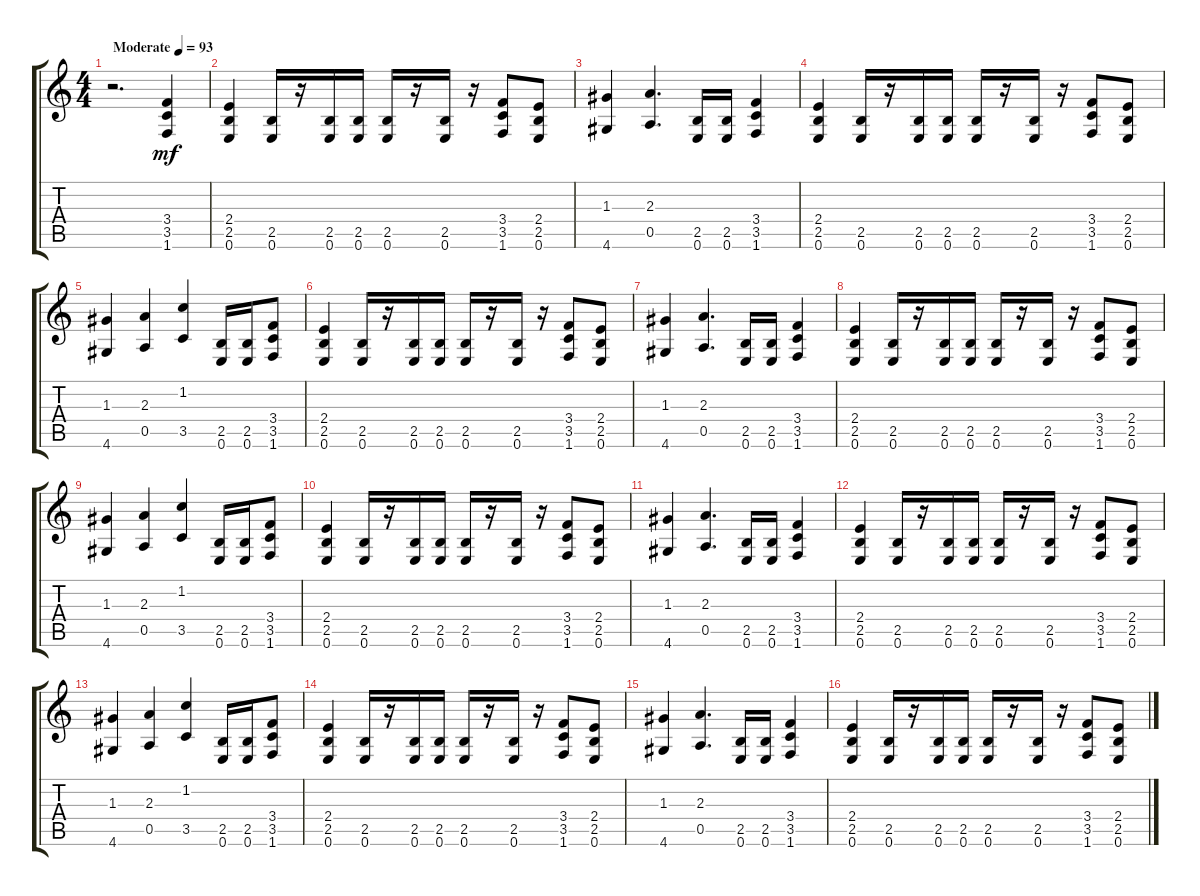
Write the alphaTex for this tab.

\track "" {instrument distortionguitar}
\staff {score tabs}
\tuning (E4 B3 G3 D3 A2 E2) {hide}
\ts (4 4)
\tempo (93 "Moderate")
\clef g2
\ks c
r.2{d dy mf instrument distortionguitar} (3.4 3.5 1.6).4 |
(2.4 2.5 0.6).4 (2.5 0.6).16 r.16 (2.5 0.6).16 (2.5 0.6).16 (2.5 0.6).16 r.16 (2.5 0.6).16 r.16 (3.4 3.5 1.6).8 (2.4 2.5 0.6).8 |
(1.3 4.6).4 (2.3 0.5).4{d} (2.5 0.6).16 (2.5 0.6).16 (3.4 3.5 1.6).4 |
(2.4 2.5 0.6).4 (2.5 0.6).16 r.16 (2.5 0.6).16 (2.5 0.6).16 (2.5 0.6).16 r.16 (2.5 0.6).16 r.16 (3.4 3.5 1.6).8 (2.4 2.5 0.6).8 |
(1.3 4.6).4 (2.3 0.5).4 (1.2 3.5).4 (2.5 0.6).16 (2.5 0.6).16 (3.4 3.5 1.6).8 |
(2.4 2.5 0.6).4 (2.5 0.6).16 r.16 (2.5 0.6).16 (2.5 0.6).16 (2.5 0.6).16 r.16 (2.5 0.6).16 r.16 (3.4 3.5 1.6).8 (2.4 2.5 0.6).8 |
(1.3 4.6).4 (2.3 0.5).4{d} (2.5 0.6).16 (2.5 0.6).16 (3.4 3.5 1.6).4 |
(2.4 2.5 0.6).4 (2.5 0.6).16 r.16 (2.5 0.6).16 (2.5 0.6).16 (2.5 0.6).16 r.16 (2.5 0.6).16 r.16 (3.4 3.5 1.6).8 (2.4 2.5 0.6).8 |
(1.3 4.6).4 (2.3 0.5).4 (1.2 3.5).4 (2.5 0.6).16 (2.5 0.6).16 (3.4 3.5 1.6).8 |
(2.4 2.5 0.6).4 (2.5 0.6).16 r.16 (2.5 0.6).16 (2.5 0.6).16 (2.5 0.6).16 r.16 (2.5 0.6).16 r.16 (3.4 3.5 1.6).8 (2.4 2.5 0.6).8 |
(1.3 4.6).4 (2.3 0.5).4{d} (2.5 0.6).16 (2.5 0.6).16 (3.4 3.5 1.6).4 |
(2.4 2.5 0.6).4 (2.5 0.6).16 r.16 (2.5 0.6).16 (2.5 0.6).16 (2.5 0.6).16 r.16 (2.5 0.6).16 r.16 (3.4 3.5 1.6).8 (2.4 2.5 0.6).8 |
(1.3 4.6).4 (2.3 0.5).4 (1.2 3.5).4 (2.5 0.6).16 (2.5 0.6).16 (3.4 3.5 1.6).8 |
(2.4 2.5 0.6).4 (2.5 0.6).16 r.16 (2.5 0.6).16 (2.5 0.6).16 (2.5 0.6).16 r.16 (2.5 0.6).16 r.16 (3.4 3.5 1.6).8 (2.4 2.5 0.6).8 |
(1.3 4.6).4 (2.3 0.5).4{d} (2.5 0.6).16 (2.5 0.6).16 (3.4 3.5 1.6).4 |
(2.4 2.5 0.6).4 (2.5 0.6).16 r.16 (2.5 0.6).16 (2.5 0.6).16 (2.5 0.6).16 r.16 (2.5 0.6).16 r.16 (3.4 3.5 1.6).8 (2.4 2.5 0.6).8
